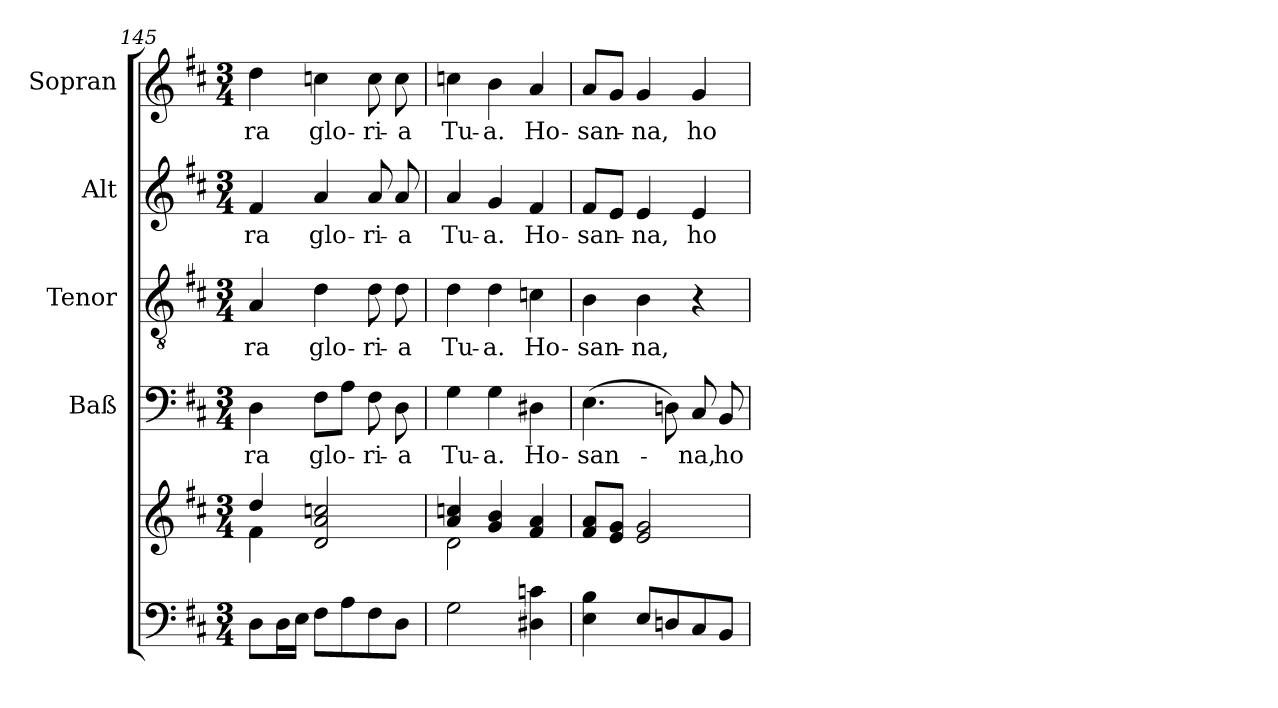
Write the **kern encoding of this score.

**kern	**kern	**kern	**text	**kern	**text	**kern	**text	**kern	**text
*part5	*part5	*part4	*part4	*part3	*part3	*part2	*part2	*part1	*part1
*staff6	*staff5	*staff4	*staff4	*staff3	*staff3	*staff2	*staff2	*staff1	*staff1
*	*	*I"Baß	*	*I"Tenor	*	*I"Alt	*	*I"Sopran	*
*clefF4	*clefG2	*clefF4	*	*clefGv2	*	*clefG2	*	*clefG2	*
*k[f#c#]	*k[f#c#]	*k[f#c#]	*	*k[f#c#]	*	*k[f#c#]	*	*k[f#c#]	*
*D:	*D:	*D:	*	*D:	*	*D:	*	*D:	*
*M3/4	*M3/4	*M3/4	*	*M3/4	*	*M3/4	*	*M3/4	*
=145	=145	=145	=145	=145	=145	=145	=145	=145	=145
*	*^	*	*	*	*	*	*	*	*
!	!	!	!	!LO:LY:b	!	!LO:LY:b	!	!LO:LY:b	!	!LO:LY:b
8D\L	4dd/	4f#\	4D\	-ra	4A/	-ra	4f#/	-ra	4dd\	-ra
16D\L	.	.	.	.	.	.	.	.	.	.
16E\JJ	.	.	.	.	.	.	.	.	.	.
!	!	!	!	!LO:LY:b	!	!LO:LY:b	!	!LO:LY:b	!	!LO:LY:b
8F#\L	2d/ 2a/ 2ccn/	2ryy	8F#\L	glo-	4d\	glo-	4a/	glo-	4ccn\	glo-
8A\	.	.	8A\J	.	.	.	.	.	.	.
!	!	!	!	!LO:LY:b	!	!LO:LY:b	!	!LO:LY:b	!	!LO:LY:b
8F#\	.	.	8F#\	-ri-	8d\	-ri-	8a/	-ri-	8cc\	-ri-
!	!	!	!	!LO:LY:b	!	!LO:LY:b	!	!LO:LY:b	!	!LO:LY:b
8D\J	.	.	8D\	-a	8d\	-a	8a/	-a	8cc\	-a
=146	=146	=146	=146	=146	=146	=146	=146	=146	=146	=146
!	!	!	!	!LO:LY:b	!	!LO:LY:b	!	!LO:LY:b	!	!LO:LY:b
2G\	4a/ 4ccn/	2d\	4G\	Tu-	4d\	Tu-	4a/	Tu-	4ccn\	Tu-
!	!	!	!	!LO:LY:b	!	!LO:LY:b	!	!LO:LY:b	!	!LO:LY:b
.	4g/ 4b/	.	4G\	-a.	4d\	-a.	4g/	-a.	4b\	-a.
!	!	!	!	!LO:LY:b	!	!LO:LY:b	!	!LO:LY:b	!	!LO:LY:b
4D#X\ 4cn\	4f#/ 4a/	4ryy	4D#X\	Ho-	4cn\	Ho-	4f#/	Ho-	4a/	Ho-
=147	=147	=147	=147	=147	=147	=147	=147	=147	=147	=147
!	!	!	!	!LO:LY:b	!	!LO:LY:b	!	!LO:LY:b	!	!LO:LY:b
*	*v	*v	*	*	*	*	*	*	*	*
4E\ 4B\	8f#/ 8a/L	(>4.E\	-san-	4B\	-san-	8f#/L	-san-	8a/L	-san-
.	8e/ 8g/J	.	.	.	.	8e/J	.	8g/J	.
!	!	!	!	!	!LO:LY:b	!	!LO:LY:b	!	!LO:LY:b
8E/L	2e/ 2g/	.	.	4B\	-na,	4e/	-na,	4g/	-na,
8Dn/	.	8Dn\)	.	.	.	.	.	.	.
!	!	!	!LO:LY:b	!	!	!	!LO:LY:b	!	!LO:LY:b
8C#/	.	8C#/	-na,	4r	.	4e/	ho-	4g/	ho-
!	!	!	!LO:LY:b	!	!	!	!	!	!
8BB/J	.	8BB/	ho-	.	.	.	.	.	.
=	=	=	=	=	=	=	=	=	=
*-	*-	*-	*-	*-	*-	*-	*-	*-	*-
